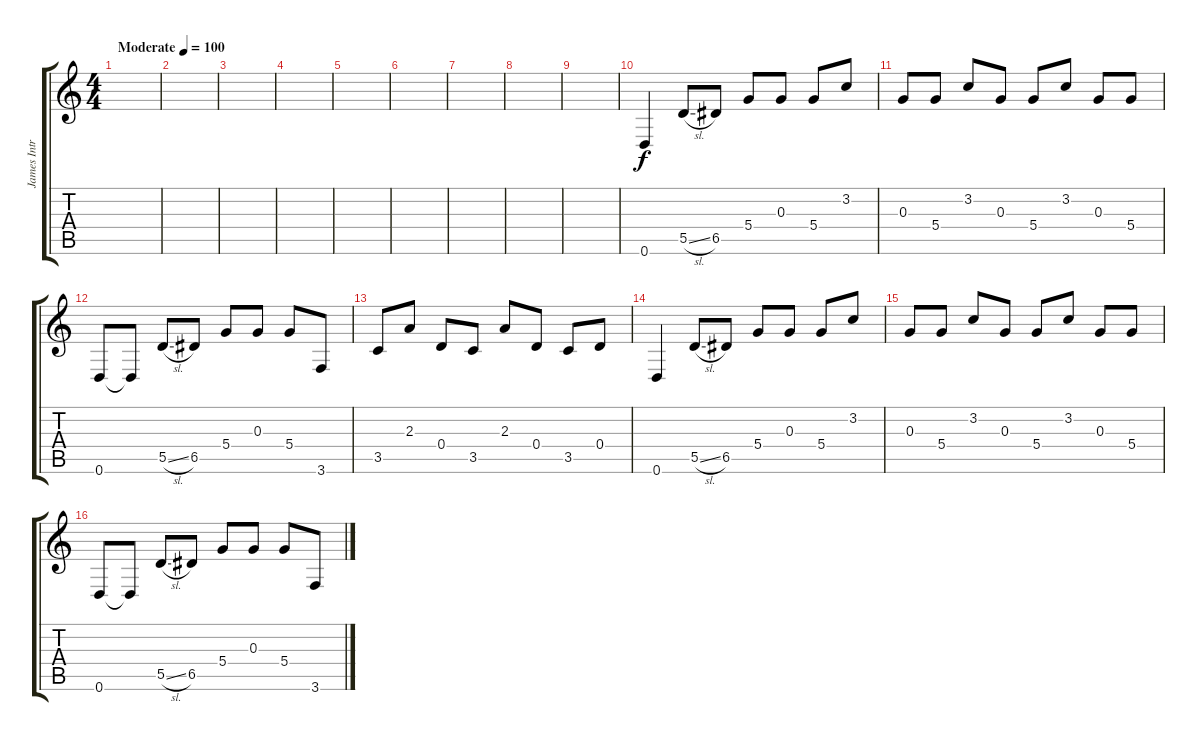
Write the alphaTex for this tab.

\track ("James Intro " "James Intr") {instrument electricguitarclean}
\staff {score tabs}
\tuning (E4 A3 G3 D3 A2 D2) {hide}
\ts (4 4)
\tempo (100 "Moderate")
\clef g2
\ks c
|
|
|
|
|
|
|
|
|
0.6.4 5.5{sl}.8 6.5.8 5.4.8 0.3.8 5.4.8 3.2.8 |
0.3.8 5.4.8 3.2.8 0.3.8 5.4.8 3.2.8 0.3.8 5.4.8 |
0.6.8 0.6{t}.8 5.5{sl}.8 6.5.8 5.4.8 0.3.8 5.4.8 3.6.8 |
3.5.8 2.3.8 0.4.8 3.5.8 2.3.8 0.4.8 3.5.8 0.4.8 |
0.6.4 5.5{sl}.8 6.5.8 5.4.8 0.3.8 5.4.8 3.2.8 |
0.3.8 5.4.8 3.2.8 0.3.8 5.4.8 3.2.8 0.3.8 5.4.8 |
0.6.8 0.6{t}.8 5.5{sl}.8 6.5.8 5.4.8 0.3.8 5.4.8 3.6.8
